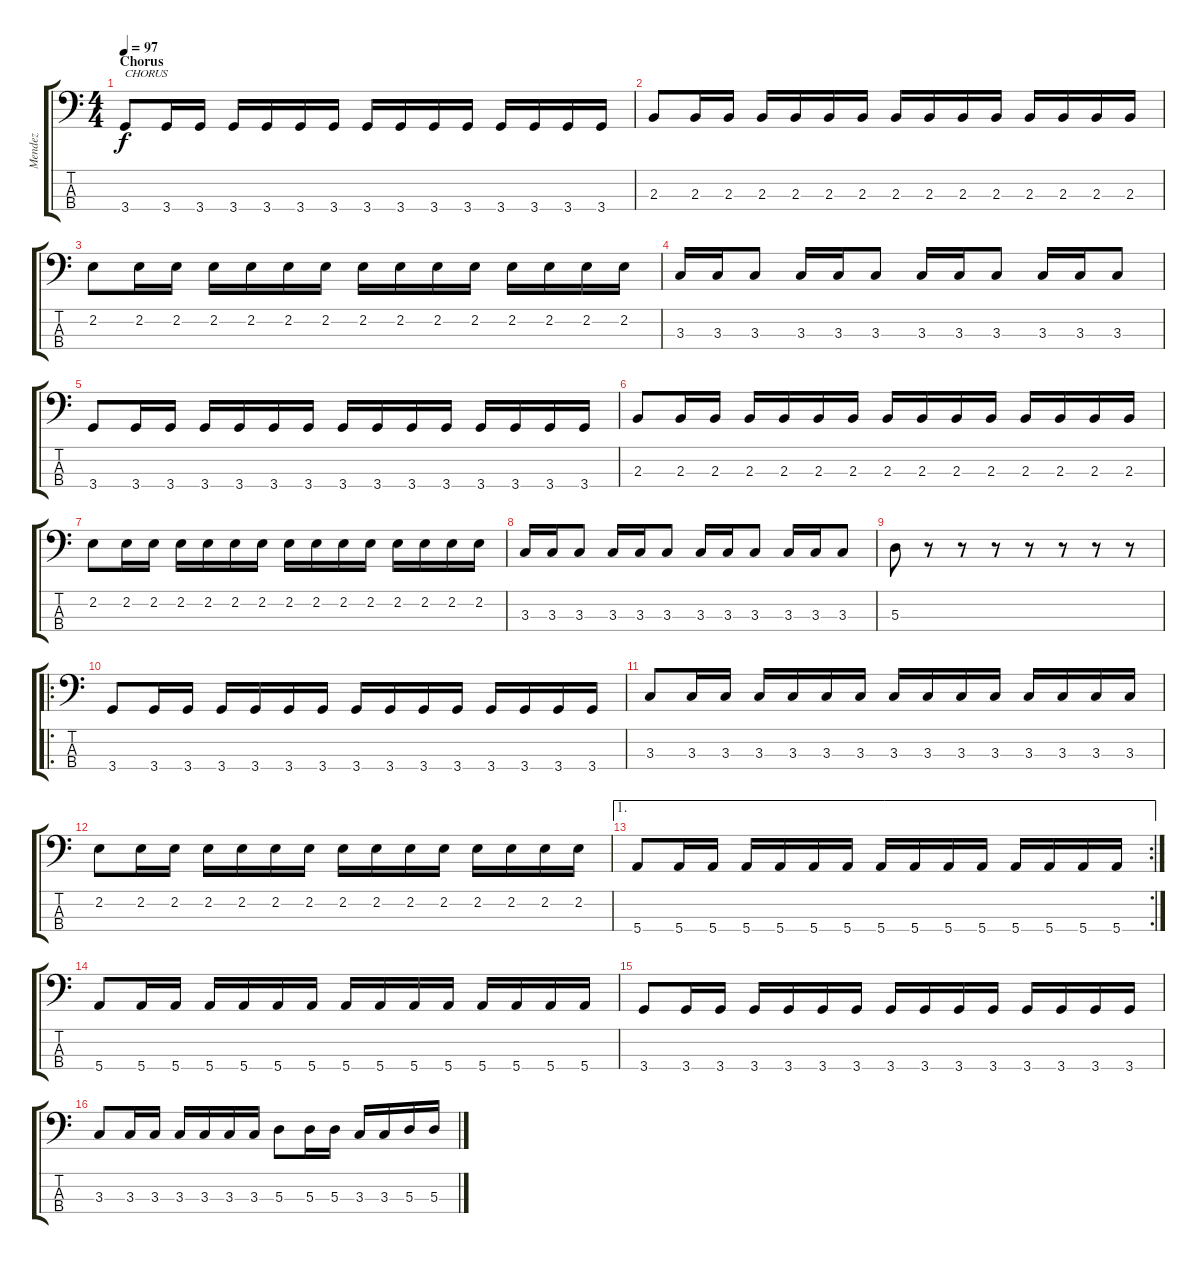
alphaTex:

\track ("Mendez" "Mendez") {instrument electricbasspick}
\staff {score tabs}
\tuning (G2 D2 A1 E1) {hide}
\ts (4 4)
\section ("" "Chorus")
\tempo 97
\clef f4
\ks c
3.4.8{txt "CHORUS" dy f} 3.4.16 3.4.16 3.4.16 3.4.16 3.4.16 3.4.16 3.4.16 3.4.16 3.4.16 3.4.16 3.4.16 3.4.16 3.4.16 3.4.16 |
2.3.8 2.3.16 2.3.16 2.3.16 2.3.16 2.3.16 2.3.16 2.3.16 2.3.16 2.3.16 2.3.16 2.3.16 2.3.16 2.3.16 2.3.16 |
2.2.8 2.2.16 2.2.16 2.2.16 2.2.16 2.2.16 2.2.16 2.2.16 2.2.16 2.2.16 2.2.16 2.2.16 2.2.16 2.2.16 2.2.16 |
3.3.16 3.3.16 3.3.8 3.3.16 3.3.16 3.3.8 3.3.16 3.3.16 3.3.8 3.3.16 3.3.16 3.3.8 |
3.4.8 3.4.16 3.4.16 3.4.16 3.4.16 3.4.16 3.4.16 3.4.16 3.4.16 3.4.16 3.4.16 3.4.16 3.4.16 3.4.16 3.4.16 |
2.3.8 2.3.16 2.3.16 2.3.16 2.3.16 2.3.16 2.3.16 2.3.16 2.3.16 2.3.16 2.3.16 2.3.16 2.3.16 2.3.16 2.3.16 |
2.2.8 2.2.16 2.2.16 2.2.16 2.2.16 2.2.16 2.2.16 2.2.16 2.2.16 2.2.16 2.2.16 2.2.16 2.2.16 2.2.16 2.2.16 |
3.3.16 3.3.16 3.3.8 3.3.16 3.3.16 3.3.8 3.3.16 3.3.16 3.3.8 3.3.16 3.3.16 3.3.8 |
5.3.8 r.8 r.8 r.8 r.8 r.8 r.8 r.8 |
\ro
3.4.8 3.4.16 3.4.16 3.4.16 3.4.16 3.4.16 3.4.16 3.4.16 3.4.16 3.4.16 3.4.16 3.4.16 3.4.16 3.4.16 3.4.16 |
3.3.8 3.3.16 3.3.16 3.3.16 3.3.16 3.3.16 3.3.16 3.3.16 3.3.16 3.3.16 3.3.16 3.3.16 3.3.16 3.3.16 3.3.16 |
2.2.8 2.2.16 2.2.16 2.2.16 2.2.16 2.2.16 2.2.16 2.2.16 2.2.16 2.2.16 2.2.16 2.2.16 2.2.16 2.2.16 2.2.16 |
\ae 1
\rc 2
5.4.8 5.4.16 5.4.16 5.4.16 5.4.16 5.4.16 5.4.16 5.4.16 5.4.16 5.4.16 5.4.16 5.4.16 5.4.16 5.4.16 5.4.16 |
5.4.8 5.4.16 5.4.16 5.4.16 5.4.16 5.4.16 5.4.16 5.4.16 5.4.16 5.4.16 5.4.16 5.4.16 5.4.16 5.4.16 5.4.16 |
3.4.8 3.4.16 3.4.16 3.4.16 3.4.16 3.4.16 3.4.16 3.4.16 3.4.16 3.4.16 3.4.16 3.4.16 3.4.16 3.4.16 3.4.16 |
3.3.8 3.3.16 3.3.16 3.3.16 3.3.16 3.3.16 3.3.16 5.3.8 5.3.16 5.3.16 3.3.16 3.3.16 5.3.16 5.3.16
